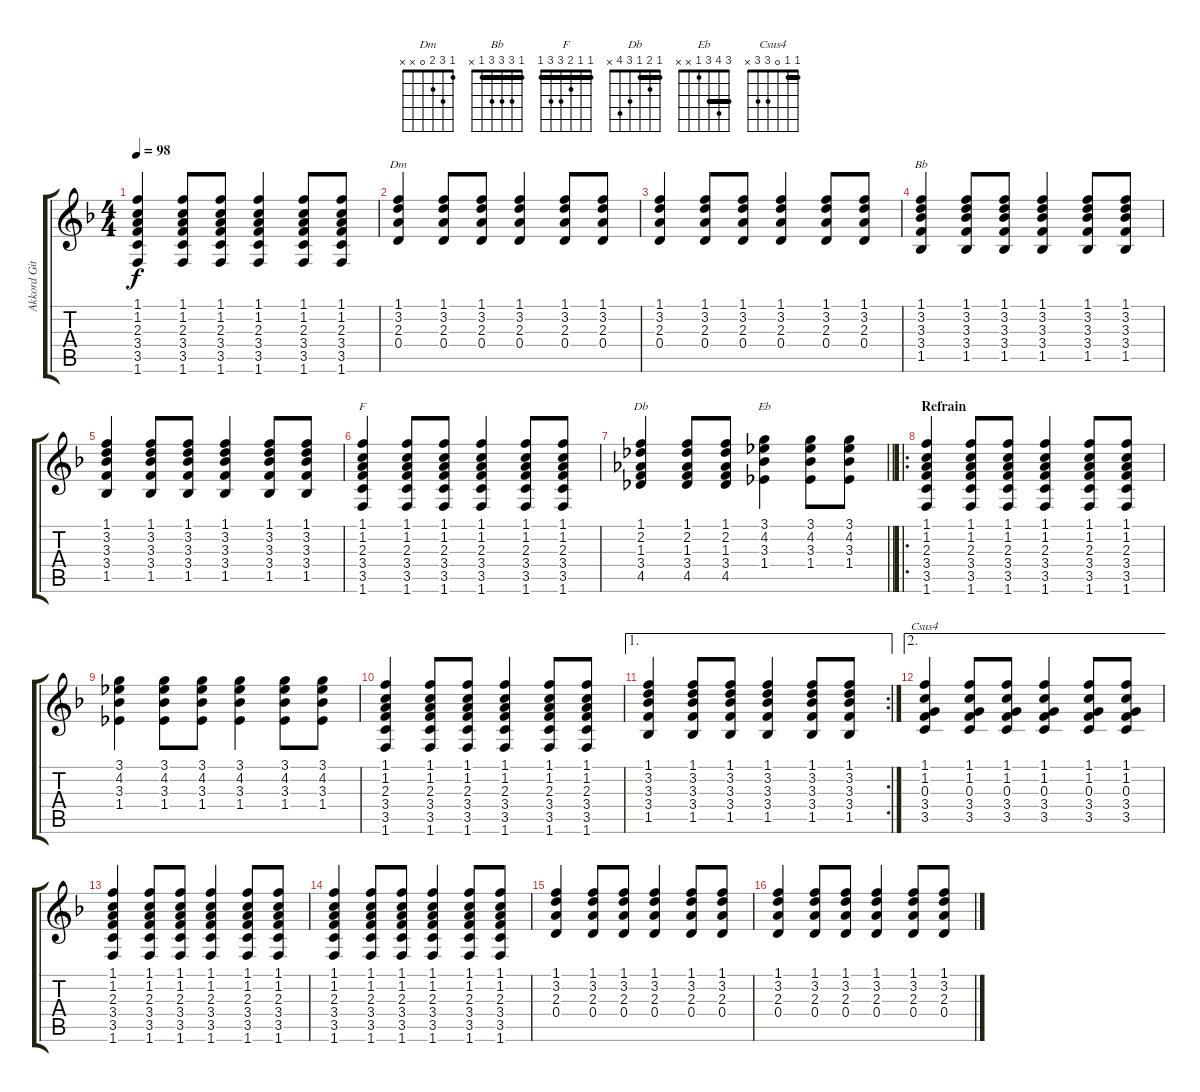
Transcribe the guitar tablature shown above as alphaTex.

\track ("Akkord Gitarre" "Akkord Git") {instrument acousticguitarnylon}
\staff {score tabs}
\tuning (E4 B3 G3 D3 A2 E2) {hide}
\chord ("Dm" 1 3 2 0 x x)
\chord ("Bb" 1 3 3 3 1 x) {barre 1}
\chord ("F" 1 1 2 3 3 1) {barre 1}
\chord ("Db" 1 2 1 3 4 x) {barre 1}
\chord ("Eb" 3 4 3 1 x x) {barre 3}
\chord ("Csus4" 1 1 0 3 3 x) {barre 1}
\ts (4 4)
\tempo 98
\clef g2
\ks f
(1.1 1.2 2.3 3.4 3.5 1.6).4{dy f} (1.1 1.2 2.3 3.4 3.5 1.6).8 (1.1 1.2 2.3 3.4 3.5 1.6).8 (1.1 1.2 2.3 3.4 3.5 1.6).4 (1.1 1.2 2.3 3.4 3.5 1.6).8 (1.1 1.2 2.3 3.4 3.5 1.6).8 |
(1.1 3.2 2.3 0.4).4{ch "Dm"} (1.1 3.2 2.3 0.4).8 (1.1 3.2 2.3 0.4).8 (1.1 3.2 2.3 0.4).4 (1.1 3.2 2.3 0.4).8 (1.1 3.2 2.3 0.4).8 |
(1.1 3.2 2.3 0.4).4 (1.1 3.2 2.3 0.4).8 (1.1 3.2 2.3 0.4).8 (1.1 3.2 2.3 0.4).4 (1.1 3.2 2.3 0.4).8 (1.1 3.2 2.3 0.4).8 |
(1.1 3.2 3.3 3.4 1.5).4{ch "Bb"} (1.1 3.2 3.3 3.4 1.5).8 (1.1 3.2 3.3 3.4 1.5).8 (1.1 3.2 3.3 3.4 1.5).4 (1.1 3.2 3.3 3.4 1.5).8 (1.1 3.2 3.3 3.4 1.5).8 |
(1.1 3.2 3.3 3.4 1.5).4 (1.1 3.2 3.3 3.4 1.5).8 (1.1 3.2 3.3 3.4 1.5).8 (1.1 3.2 3.3 3.4 1.5).4 (1.1 3.2 3.3 3.4 1.5).8 (1.1 3.2 3.3 3.4 1.5).8 |
(1.1 1.2 2.3 3.4 3.5 1.6).4{ch "F"} (1.1 1.2 2.3 3.4 3.5 1.6).8 (1.1 1.2 2.3 3.4 3.5 1.6).8 (1.1 1.2 2.3 3.4 3.5 1.6).4 (1.1 1.2 2.3 3.4 3.5 1.6).8 (1.1 1.2 2.3 3.4 3.5 1.6).8 |
\barLineRight lightlight
(1.1 2.2 1.3 3.4 4.5).4{ch "Db"} (1.1 2.2 1.3 3.4 4.5).8 (1.1 2.2 1.3 3.4 4.5).8 (3.1 4.2 3.3 1.4).4{ch "Eb"} (3.1 4.2 3.3 1.4).8 (3.1 4.2 3.3 1.4).8 |
\ro
\section ("" "Refrain")
(1.1 1.2 2.3 3.4 3.5 1.6).4 (1.1 1.2 2.3 3.4 3.5 1.6).8 (1.1 1.2 2.3 3.4 3.5 1.6).8 (1.1 1.2 2.3 3.4 3.5 1.6).4 (1.1 1.2 2.3 3.4 3.5 1.6).8 (1.1 1.2 2.3 3.4 3.5 1.6).8 |
(3.1 4.2 3.3 1.4).4 (3.1 4.2 3.3 1.4).8 (3.1 4.2 3.3 1.4).8 (3.1 4.2 3.3 1.4).4 (3.1 4.2 3.3 1.4).8 (3.1 4.2 3.3 1.4).8 |
(1.1 1.2 2.3 3.4 3.5 1.6).4 (1.1 1.2 2.3 3.4 3.5 1.6).8 (1.1 1.2 2.3 3.4 3.5 1.6).8 (1.1 1.2 2.3 3.4 3.5 1.6).4 (1.1 1.2 2.3 3.4 3.5 1.6).8 (1.1 1.2 2.3 3.4 3.5 1.6).8 |
\ae 1
\rc 2
(1.1 3.2 3.3 3.4 1.5).4 (1.1 3.2 3.3 3.4 1.5).8 (1.1 3.2 3.3 3.4 1.5).8 (1.1 3.2 3.3 3.4 1.5).4 (1.1 3.2 3.3 3.4 1.5).8 (1.1 3.2 3.3 3.4 1.5).8 |
\ae 2
(1.1 1.2 0.3 3.4 3.5).4{ch "Csus4"} (1.1 1.2 0.3 3.4 3.5).8 (1.1 1.2 0.3 3.4 3.5).8 (1.1 1.2 0.3 3.4 3.5).4 (1.1 1.2 0.3 3.4 3.5).8 (1.1 1.2 0.3 3.4 3.5).8 |
(1.1 1.2 2.3 3.4 3.5 1.6).4 (1.1 1.2 2.3 3.4 3.5 1.6).8 (1.1 1.2 2.3 3.4 3.5 1.6).8 (1.1 1.2 2.3 3.4 3.5 1.6).4 (1.1 1.2 2.3 3.4 3.5 1.6).8 (1.1 1.2 2.3 3.4 3.5 1.6).8 |
(1.1 1.2 2.3 3.4 3.5 1.6).4 (1.1 1.2 2.3 3.4 3.5 1.6).8 (1.1 1.2 2.3 3.4 3.5 1.6).8 (1.1 1.2 2.3 3.4 3.5 1.6).4 (1.1 1.2 2.3 3.4 3.5 1.6).8 (1.1 1.2 2.3 3.4 3.5 1.6).8 |
(1.1 3.2 2.3 0.4).4 (1.1 3.2 2.3 0.4).8 (1.1 3.2 2.3 0.4).8 (1.1 3.2 2.3 0.4).4 (1.1 3.2 2.3 0.4).8 (1.1 3.2 2.3 0.4).8 |
(1.1 3.2 2.3 0.4).4 (1.1 3.2 2.3 0.4).8 (1.1 3.2 2.3 0.4).8 (1.1 3.2 2.3 0.4).4 (1.1 3.2 2.3 0.4).8 (1.1 3.2 2.3 0.4).8
